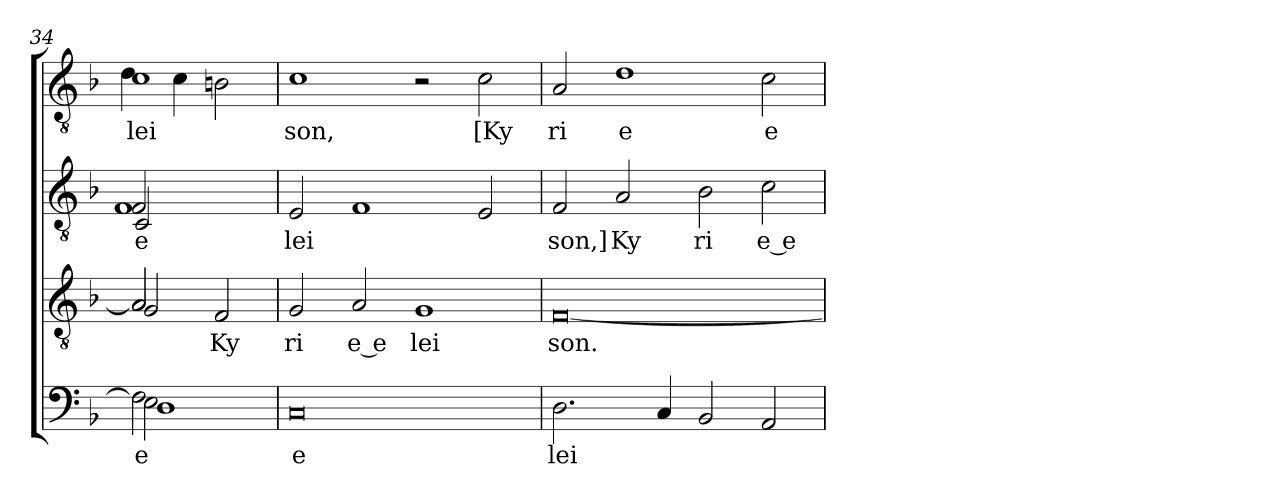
**kern	**text	**kern	**text	**kern	**text	**kern	**text
*part4	*part4	*part3	*part3	*part2	*part2	*part1	*part1
*staff4	*staff4	*staff3	*staff3	*staff2	*staff2	*staff1	*staff1
*clefF4	*	*clefGv2	*	*clefGv2	*	*clefGv2	*
*k[b-]	*	*k[b-]	*	*k[b-]	*	*k[b-]	*
*F:	*	*F:	*	*F:	*	*F:	*
=34	=34	=34	=34	=34	=34	=34	=34
*^	*	*	*	*	*	*	*
!	!	!LO:LY:b	!	!	!	!	!	!
*	*^	*	*	*	*	*	*	*
!	!	!	!LO:LY:b	!	!	!	!LO:LY:b	!	!
*	*	*	*	*^	*	*^	*	*	*
*	*	*	*	*	*^	*	*	*^	*	*	*
!	!	!	!	!	!	!	!	!	!	!	!LO:LY:b	!	!LO:LY:b
*	*	*	*	*	*	*	*	*	*	*	*	*^	*
2F\]	2E\	1D	-e	2A/]	2G/	2A/	.	2F/	2C/	1F	e	1c	4d\	lei
.	.	.	.	.	.	.	.	.	.	.	.	.	4c\	.
!	!	!	!	!	!	!	!LO:LY:b	!	!	!	!	!	!	!
2ryy	2ryy	.	.	2ryy	2ryy	2F/	Ky	2ryy	2ryy	.	.	.	2B\	.
*	*v	*v	*	*	*	*	*	*	*v	*v	*	*	*	*
!!LO:LB:g=z
=35	=35	=35	=35	=35	=35	=35	=35	=35	=35	=35	=35	=35
!	!	!LO:LY:b	!	!	!	!LO:LY:b	!	!	!LO:LY:b	!	!	!LO:LY:b
*v	*v	*	*	*	*	*	*v	*v	*	*v	*v	*
*	*	*v	*v	*v	*	*	*	*	*
0C	e	2G/	ri	2E/	lei	1c	son,
!	!	!	!LO:LY:b:rj	!	!	!	!
.	.	2A/	e e	1F	.	.	.
!	!	!	!LO:LY:b	!	!	!	!
.	.	1G	lei	.	.	2r	.
!	!	!	!	!	!	!	!LO:LY:b
.	.	.	.	2E/	.	2c\	[Ky
=36	=36	=36	=36	=36	=36	=36	=36
!	!LO:LY:b	!	!LO:LY:b	!	!LO:LY:b	!	!LO:LY:b
2.D\	lei	[<0F	son.	2F/	son,]	2A/	ri
!	!	!	!	!	!LO:LY:b	!	!LO:LY:b
.	.	.	.	2A/	Ky	1d	e
4C/	.	.	.	.	.	.	.
!	!	!	!	!	!LO:LY:b	!	!
2BB-/	.	.	.	2B-\	ri	.	.
!	!	!	!	!	!LO:LY:b:rj	!	!LO:LY:b
2AA/	.	.	.	2c\	e e	2c\	e
=	=	=	=	=	=	=	=
*-	*-	*-	*-	*-	*-	*-	*-
